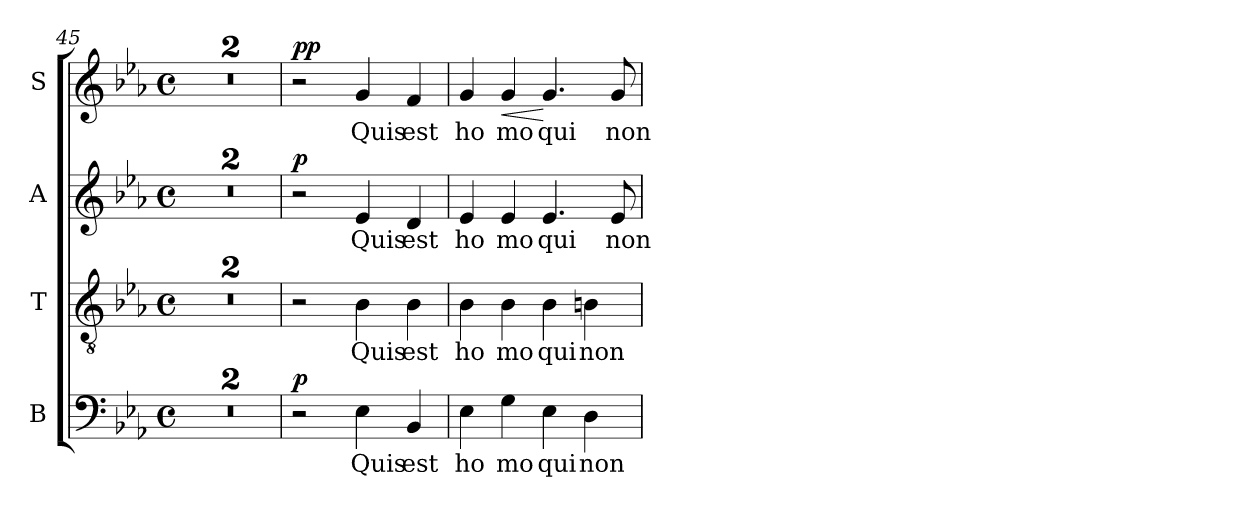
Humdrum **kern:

**kern	**text	**dynam	**kern	**text	**kern	**text	**dynam	**kern	**text	**dynam
*part4	*part4	*part4	*part3	*part3	*part2	*part2	*part2	*part1	*part1	*part1
*staff4	*staff4	*staff4	*staff3	*staff3	*staff2	*staff2	*staff2	*staff1	*staff1	*staff1
*I"B	*	*	*I"T	*	*I"A	*	*	*I"S	*	*
*I'B	*	*	*I'T	*	*I'A	*	*	*I'S	*	*
!!LO:PB:g=z
*clefF4	*	*	*clefGv2	*	*clefG2	*	*	*clefG2	*	*
*k[b-e-a-]	*	*	*k[b-e-a-]	*	*k[b-e-a-]	*	*	*k[b-e-a-]	*	*
*E-:	*	*	*E-:	*	*E-:	*	*	*E-:	*	*
*M4/4	*	*	*M4/4	*	*M4/4	*	*	*M4/4	*	*
*met(c)	*	*	*met(c)	*	*met(c)	*	*	*met(c)	*	*
=45	=45	=45	=45	=45	=45	=45	=45	=45	=45	=45
1r	.	.	1r	.	1r	.	.	1r	.	.
=46	=46	=46	=46	=46	=46	=46	=46	=46	=46	=46
1r	.	.	1r	.	1r	.	.	1r	.	.
=47	=47	=47	=47	=47	=47	=47	=47	=47	=47	=47
!	!	!LO:DY:a	!	!	!	!	!LO:DY:b	!	!	!LO:DY:a
!	!	!	!	!	!	!	!	!	!	!LO:DY:n=1:b
2r	.	p	2r	.	2r	.	p	2r	.	p p
!	!LO:LY:b:cj	!	!	!LO:LY:b:cj	!	!LO:LY:b:cj	!	!	!LO:LY:b:cj	!
4E-\	Quis	.	4B-\	Quis	4e-/	Quis	.	4g/	Quis	.
!	!LO:LY:b:cj	!	!	!LO:LY:b:cj	!	!LO:LY:b:cj	!	!	!LO:LY:b:cj	!
4BB-/	est	.	4B-\	est	4d/	est	.	4f/	est	.
=48	=48	=48	=48	=48	=48	=48	=48	=48	=48	=48
!	!LO:LY:b:cj	!	!	!LO:LY:b:cj	!	!LO:LY:b:cj	!	!	!LO:LY:b:cj	!
4E-\	ho	.	4B-\	ho	4e-/	ho	.	4g/	ho	.
!	!LO:LY:b:cj	!	!	!LO:LY:b:cj	!	!LO:LY:b:cj	!	!	!LO:LY:b:cj	!LO:HP:b
4G\	mo	.	4B-\	mo	4e-/	mo	.	4g/	mo	<
!	!LO:LY:b:cj	!	!	!LO:LY:b:cj	!	!LO:LY:b:cj	!	!	!LO:LY:b:cj	!
4E-\	qui	.	4B-\	qui	4.e-/	qui	.	4.g/	qui	[
!	!LO:LY:b:cj	!	!	!LO:LY:b:cj	!	!	!	!	!	!
4D\	non	.	4Bn\	non	.	.	.	.	.	.
!	!	!	!	!	!	!LO:LY:b:cj	!	!	!LO:LY:b:cj	!
.	.	.	.	.	8e-/	non	.	8g/	non	.
=	=	=	=	=	=	=	=	=	=	=
*-	*-	*-	*-	*-	*-	*-	*-	*-	*-	*-
